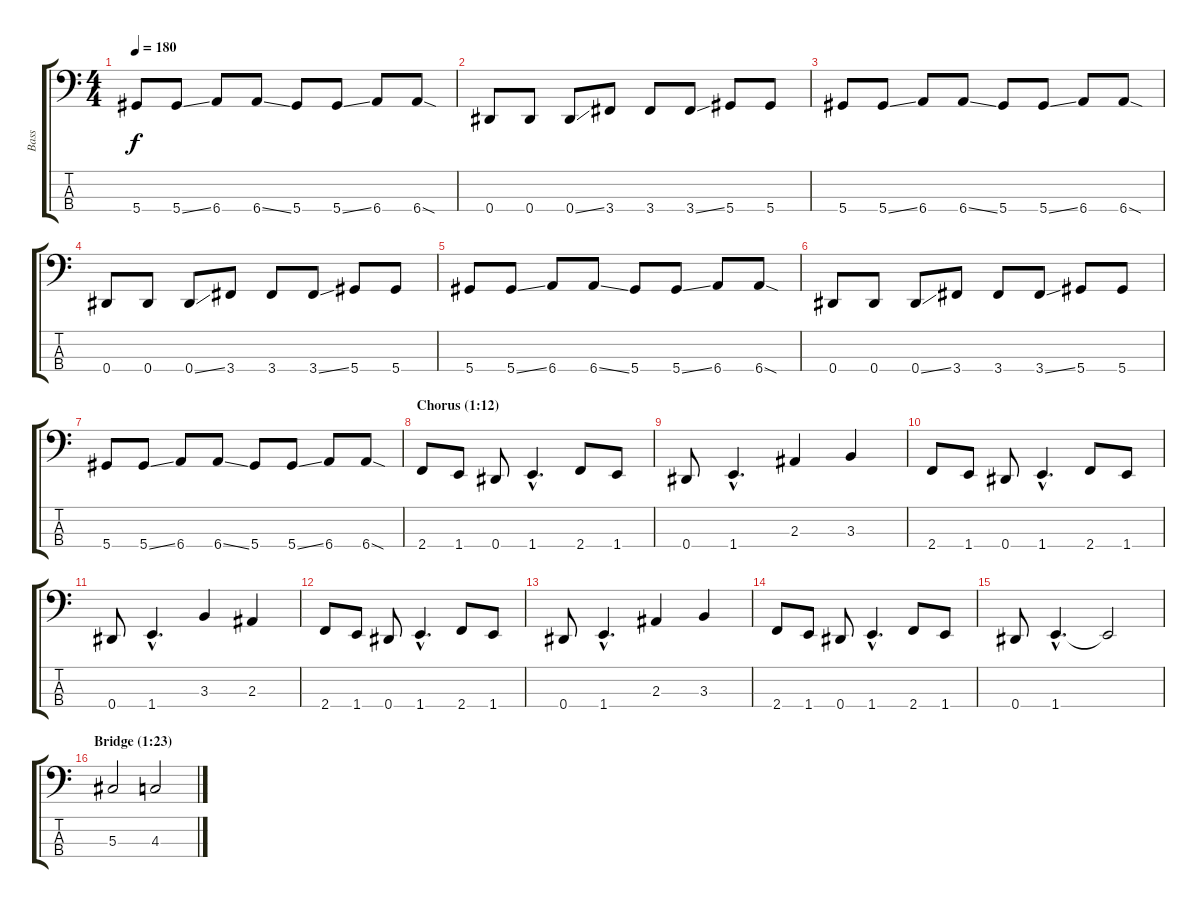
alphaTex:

\track ("Bass" "Bass") {instrument slapbass2}
\staff {score tabs}
\tuning (Gb2 Db2 Ab1 Eb1) {hide}
\ts (4 4)
\tempo 180
\clef f4
\ks c
5.4.8{dy f} 5.4{ss}.8 6.4.8 6.4{ss}.8 5.4.8 5.4{ss}.8 6.4.8 6.4{sod}.8 |
0.4.8 0.4.8 0.4{ss}.8 3.4.8 3.4.8 3.4{ss}.8 5.4.8 5.4.8 |
5.4.8 5.4{ss}.8 6.4.8 6.4{ss}.8 5.4.8 5.4{ss}.8 6.4.8 6.4{sod}.8 |
0.4.8 0.4.8 0.4{ss}.8 3.4.8 3.4.8 3.4{ss}.8 5.4.8 5.4.8 |
5.4.8 5.4{ss}.8 6.4.8 6.4{ss}.8 5.4.8 5.4{ss}.8 6.4.8 6.4{sod}.8 |
0.4.8 0.4.8 0.4{ss}.8 3.4.8 3.4.8 3.4{ss}.8 5.4.8 5.4.8 |
5.4.8 5.4{ss}.8 6.4.8 6.4{ss}.8 5.4.8 5.4{ss}.8 6.4.8 6.4{sod}.8 |
\section ("" "Chorus (1:12)")
2.4.8 1.4.8 0.4.8 1.4{hac}.4{d} 2.4.8 1.4.8 |
0.4.8 1.4{hac}.4{d} 2.3.4 3.3.4 |
2.4.8 1.4.8 0.4.8 1.4{hac}.4{d} 2.4.8 1.4.8 |
0.4.8 1.4{hac}.4{d} 3.3.4 2.3.4 |
2.4.8 1.4.8 0.4.8 1.4{hac}.4{d} 2.4.8 1.4.8 |
0.4.8 1.4{hac}.4{d} 2.3.4 3.3.4 |
2.4.8 1.4.8 0.4.8 1.4{hac}.4{d} 2.4.8 1.4.8 |
0.4.8 1.4{hac}.4{d} 1.4{t}.2 |
\section ("" "Bridge (1:23)")
5.3.2 4.3.2
